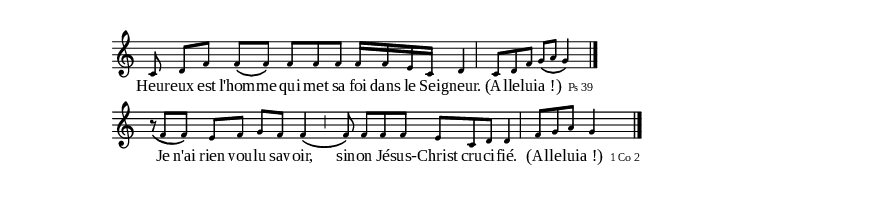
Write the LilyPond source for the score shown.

\version "2.10.0"
\include "definitions.ly"
%\markup {AT 35  }
\relative d' { 
	\new Staff {
		\cadenzaOn
		\set Staff.instrumentName = \markup{ \center-align {  } }
		c8 
		d8[ f]
		f8[\( f\)]
		\times 2/3 { f8[ f f] }
		f16[ f e c] d4
		\barre\pespace 
		\times 2/3 {c8[ d f]} g[\( a] g4\) 
		\endBar
	}
	\addlyrics {
Heur -- eux est l'hom -- me qui met sa foi dans le Sei -- gneur. "(Al" -- le -- lui -- "a !)" _ _		
		\markup { \citation #"Ps 39" } 
	}
}
\relative d' { 
	\new Staff {
		\cadenzaOn
		\set Staff.instrumentName = \markup{ \center-align {  } }
		\times 2/3 { r8_\( f[ f]\) }
		e8[ f] g8[ f]
		\times 2/3 { f4\(\pespace \cesure\pespace  f8\) }
		\times 2/3 { f8[ f f] }
		\times 2/3 { e8[ c d] } d4
		\barre\pespace 
		\times 2/3 {f8[ g a]} g4
		\endBar
	}
	\addlyrics {
Je n'ai rien vou -- lu sav -- oir, sin -- on Jé -- sus- -- Christ cru -- ci -- fié. "(Al" -- le -- lui -- "a !)"		
		\markup { \citation #"1 Co 2" } 
	}
}
